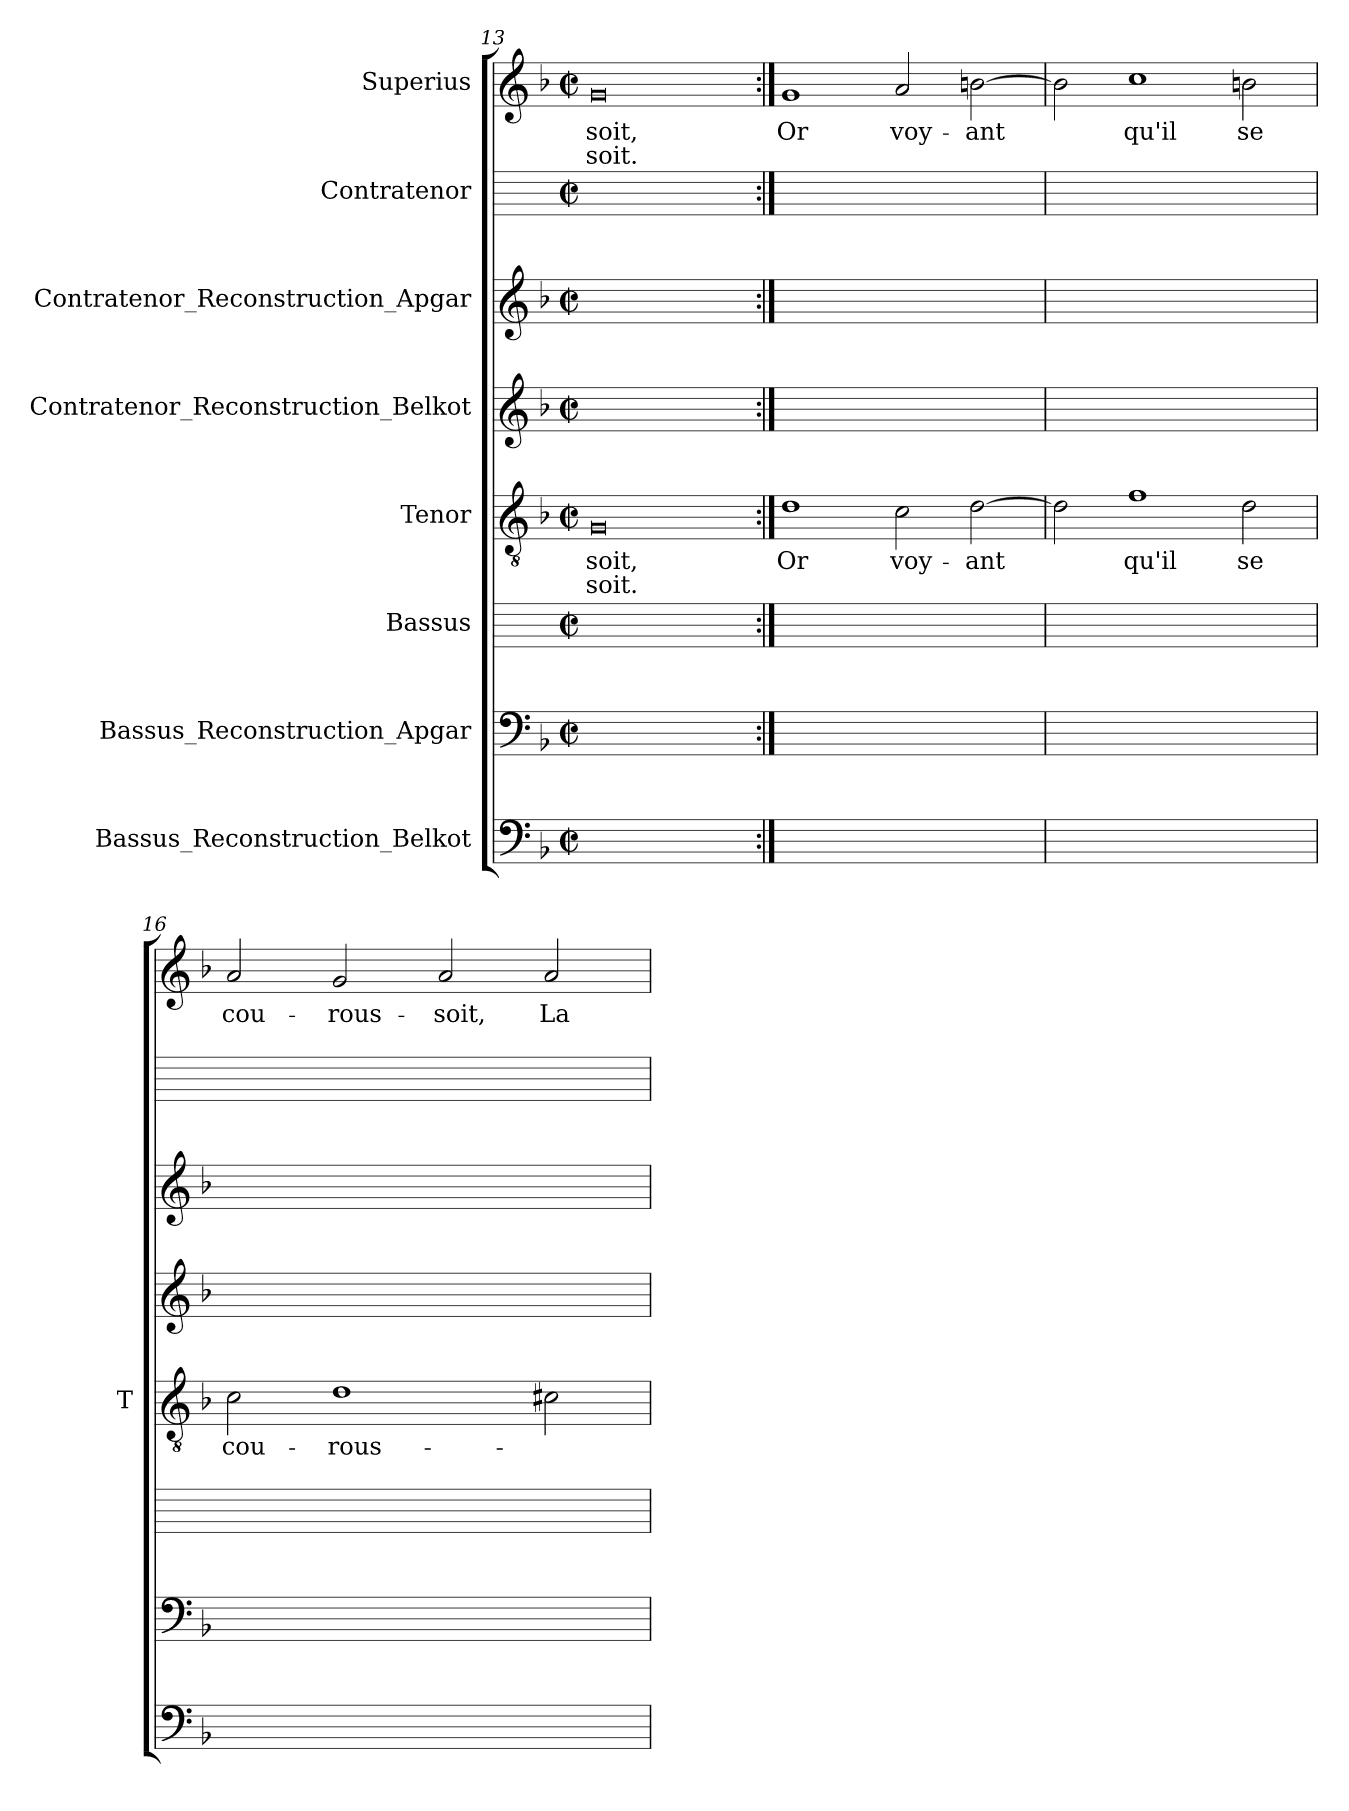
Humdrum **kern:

**kern	**kern	**kern	**kern	**text	**text	**kern	**kern	**kern	**kern	**text	**text
*part8	*part7	*part6	*part5	*part5	*part5	*part4	*part3	*part2	*part1	*part1	*part1
*staff8	*staff7	*staff6	*staff5	*staff5	*staff5	*staff4	*staff3	*staff2	*staff1	*staff1	*staff1
*I"Bassus_Reconstruction_Belkot	*I"Bassus_Reconstruction_Apgar	*I"Bassus	*I"Tenor	*	*	*I"Contratenor_Reconstruction_Belkot	*I"Contratenor_Reconstruction_Apgar	*I"Contratenor	*I"Superius	*	*
*	*	*	*I'T	*	*	*	*	*	*	*	*
*clefF4	*clefF4	*	*clefGv2	*	*	*clefG2	*clefG2	*	*clefG2	*	*
*k[b-]	*k[b-]	*	*k[b-]	*	*	*k[b-]	*k[b-]	*	*k[b-]	*	*
*F:	*F:	*	*F:	*	*	*F:	*F:	*	*F:	*	*
*M2/2	*M2/2	*M2/2	*M2/2	*	*	*M2/2	*M2/2	*M2/2	*M2/2	*	*
*met(c|)	*met(c|)	*met(c|)	*met(c|)	*	*	*met(c|)	*met(c|)	*met(c|)	*met(c|)	*	*
=13	=13	=13	=13	=13	=13	=13	=13	=13	=13	=13	=13
0ryy	0ryy	0ryy	0G	-soit,	-soit.	0ryy	0ryy	0ryy	0g	-soit,	-soit.
=14:|!	=14:|!	=14:|!	=14:|!	=14:|!	=14:|!	=14:|!	=14:|!	=14:|!	=14:|!	=14:|!	=14:|!
0ryy	0ryy	0ryy	1d	-Or	.	0ryy	0ryy	0ryy	1g	-Or	.
.	.	.	2c	voy-	.	.	.	.	2a	voy-	.
.	.	.	[2d	-ant	.	.	.	.	[2b	-ant	.
!!LO:PB:g=z
=15	=15	=15	=15	=15	=15	=15	=15	=15	=15	=15	=15
0ryy	0ryy	0ryy	2d]	.	.	0ryy	0ryy	0ryy	2b]	.	.
.	.	.	1f	-qu'il	.	.	.	.	1cc	-qu'il	.
.	.	.	2d	-se	.	.	.	.	2b	-se	.
=16	=16	=16	=16	=16	=16	=16	=16	=16	=16	=16	=16
0ryy	0ryy	0ryy	2c	cou-	.	0ryy	0ryy	0ryy	2a	cou-	.
.	.	.	1d	rous-	.	.	.	.	2g	rous-	.
.	.	.	.	.	.	.	.	.	2a	-soit,	.
.	.	.	2c#X	.	.	.	.	.	2a	-La	.
=	=	=	=	=	=	=	=	=	=	=	=
*-	*-	*-	*-	*-	*-	*-	*-	*-	*-	*-	*-
